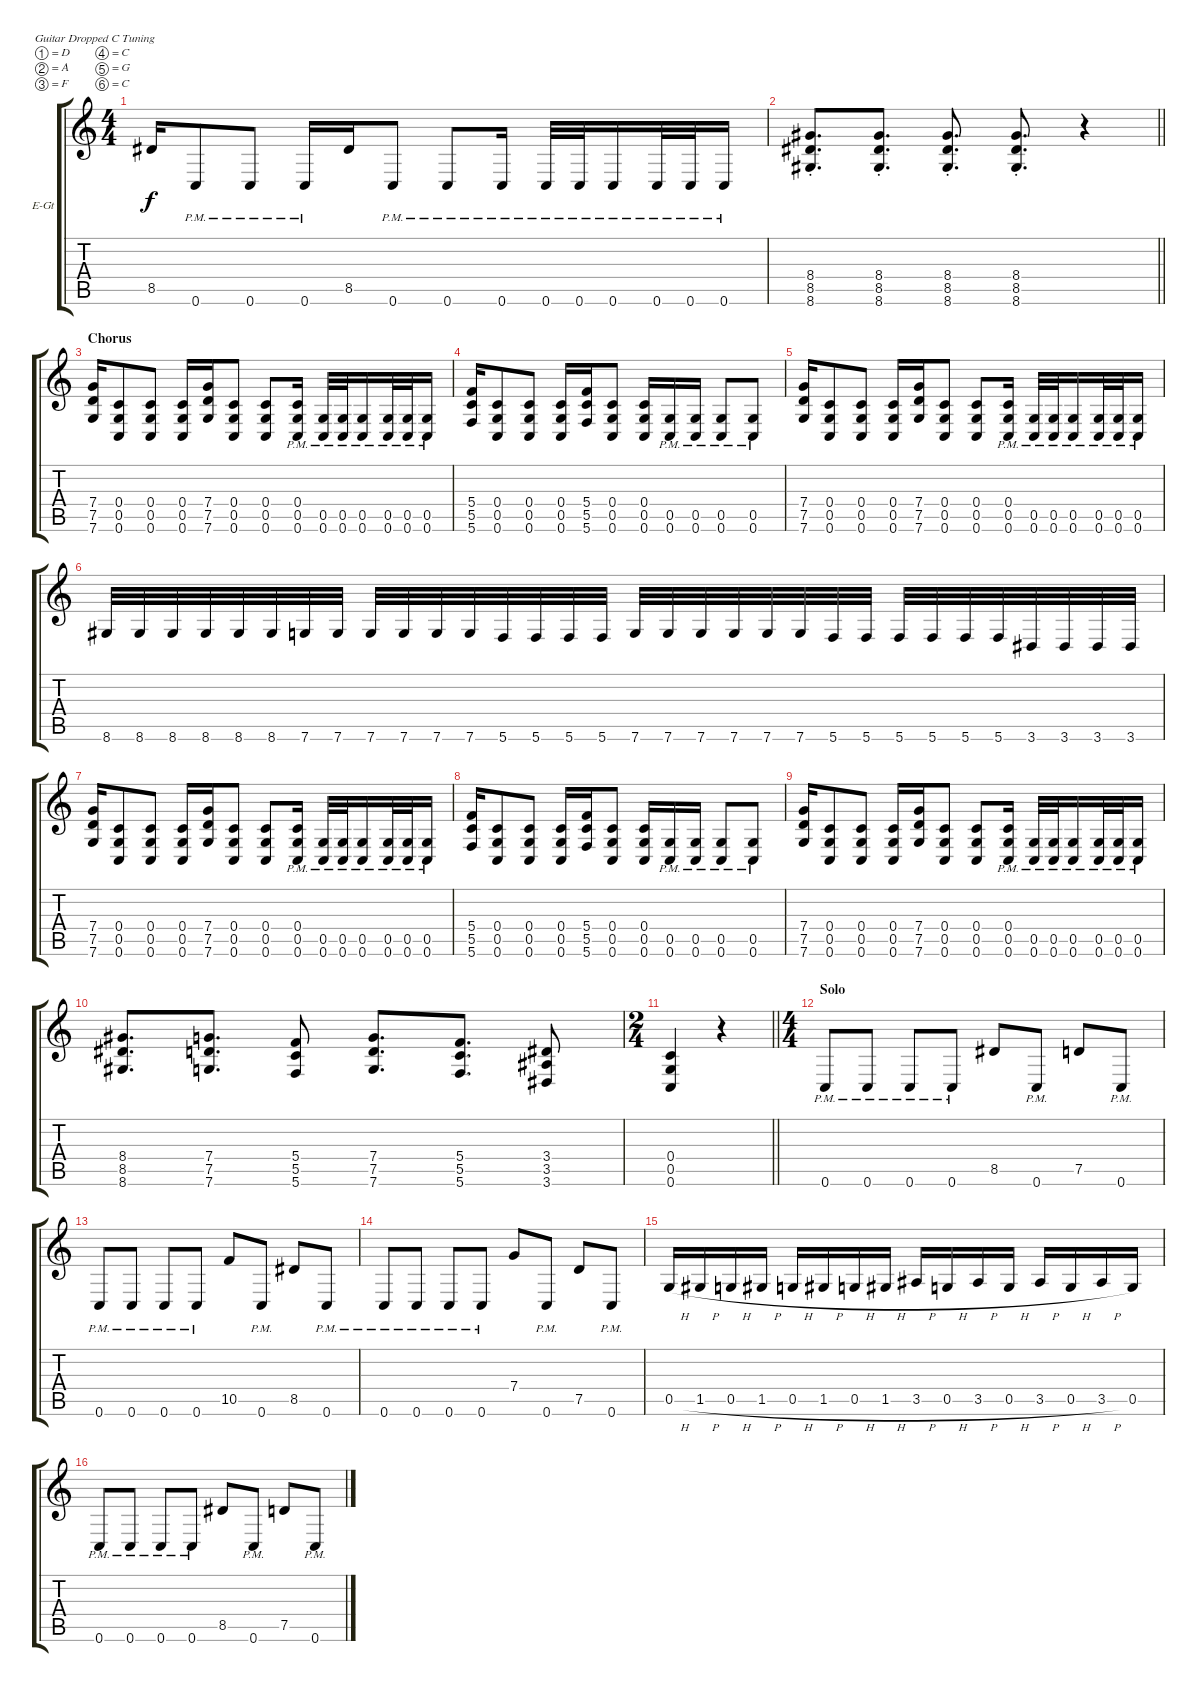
\bracketExtendMode groupsimilarinstruments
\firstSystemTrackNameOrientation horizontal
\otherSystemsTrackNameOrientation horizontal
\track ("Guitar 1" "E-Gt") {instrument distortionguitar}
\staff {score tabs}
\tuning (D4 A3 F3 C3 G2 C2)
\ts (4 4)
\tempo (94 hide)
\clef g2
\ks c
8.5.16{dy f} 0.6{pm}.8 0.6{pm}.8 0.6{pm}.16 8.5.16 0.6{pm}.8 0.6{pm}.8 0.6{pm}.16 0.6{pm}.32 0.6{pm}.32 0.6{pm}.16 0.6{pm}.32 0.6{pm}.32 0.6{pm}.16 |
\barLineRight lightlight
(8.4{st} 8.5{st} 8.6{st}).8{d} (8.4{st} 8.5{st} 8.6{st}).8{d} (8.4{st} 8.5{st} 8.6{st}).8{d} (8.4{st} 8.5{st} 8.6{st}).8{d} r.4 |
\section ("" "Chorus")
(7.4 7.5 7.6).16 (0.4 0.5 0.6).8 (0.4 0.5 0.6).8 (0.4 0.5 0.6).16 (7.4 7.5 7.6).16 (0.4 0.5 0.6).8 (0.4 0.5 0.6).8 (0.4{pm} 0.5{pm} 0.6{pm}).16 (0.5{pm} 0.6{pm}).32 (0.5{pm} 0.6{pm}).32 (0.5{pm} 0.6{pm}).16 (0.5{pm} 0.6{pm}).32 (0.5{pm} 0.6{pm}).32 (0.5{pm} 0.6{pm}).16 |
(5.4 5.5 5.6).16 (0.4 0.5 0.6).8 (0.4 0.5 0.6).8 (0.4 0.5 0.6).16 (5.4 5.5 5.6).16 (0.4 0.5 0.6).8 (0.4 0.5 0.6).16 (0.5{pm} 0.6{pm}).16 (0.5{pm} 0.6{pm}).16 (0.5{pm} 0.6{pm}).8 (0.5{pm} 0.6{pm}).8 |
(7.4 7.5 7.6).16 (0.4 0.5 0.6).8 (0.4 0.5 0.6).8 (0.4 0.5 0.6).16 (7.4 7.5 7.6).16 (0.4 0.5 0.6).8 (0.4 0.5 0.6).8 (0.4{pm} 0.5{pm} 0.6{pm}).16 (0.5{pm} 0.6{pm}).32 (0.5{pm} 0.6{pm}).32 (0.5{pm} 0.6{pm}).16 (0.5{pm} 0.6{pm}).32 (0.5{pm} 0.6{pm}).32 (0.5{pm} 0.6{pm}).16 |
8.6.32 8.6.32 8.6.32 8.6.32 8.6.32 8.6.32 7.6.32 7.6.32 7.6.32 7.6.32 7.6.32 7.6.32 5.6.32 5.6.32 5.6.32 5.6.32 7.6.32 7.6.32 7.6.32 7.6.32 7.6.32 7.6.32 5.6.32 5.6.32 5.6.32 5.6.32 5.6.32 5.6.32 3.6.32 3.6.32 3.6.32 3.6.32 |
(7.4 7.5 7.6).16 (0.4 0.5 0.6).8 (0.4 0.5 0.6).8 (0.4 0.5 0.6).16 (7.4 7.5 7.6).16 (0.4 0.5 0.6).8 (0.4 0.5 0.6).8 (0.4{pm} 0.5{pm} 0.6{pm}).16 (0.5{pm} 0.6{pm}).32 (0.5{pm} 0.6{pm}).32 (0.5{pm} 0.6{pm}).16 (0.5{pm} 0.6{pm}).32 (0.5{pm} 0.6{pm}).32 (0.5{pm} 0.6{pm}).16 |
(5.4 5.5 5.6).16 (0.4 0.5 0.6).8 (0.4 0.5 0.6).8 (0.4 0.5 0.6).16 (5.4 5.5 5.6).16 (0.4 0.5 0.6).8 (0.4 0.5 0.6).16 (0.5{pm} 0.6{pm}).16 (0.5{pm} 0.6{pm}).16 (0.5{pm} 0.6{pm}).8 (0.5{pm} 0.6{pm}).8 |
(7.4 7.5 7.6).16 (0.4 0.5 0.6).8 (0.4 0.5 0.6).8 (0.4 0.5 0.6).16 (7.4 7.5 7.6).16 (0.4 0.5 0.6).8 (0.4 0.5 0.6).8 (0.4{pm} 0.5{pm} 0.6{pm}).16 (0.5{pm} 0.6{pm}).32 (0.5{pm} 0.6{pm}).32 (0.5{pm} 0.6{pm}).16 (0.5{pm} 0.6{pm}).32 (0.5{pm} 0.6{pm}).32 (0.5{pm} 0.6{pm}).16 |
(8.4 8.5 8.6).8{d} (7.4 7.5 7.6).8{d} (5.4 5.5 5.6).8 (7.4 7.5 7.6).8{d} (5.4 5.5 5.6).8{d} (3.4 3.5 3.6).8 |
\ts (2 4)
\beaming (8 2 2)
\tempo (193 1 hide)
\barLineRight lightlight
(0.4 0.5 0.6).4 r.4 |
\ts (4 4)
\beaming (8 2 2 2 2)
\section ("" "Solo")
\tempo (193 hide)
0.6{pm}.8 0.6{pm}.8 0.6{pm}.8 0.6{pm}.8 8.5.8 0.6{pm}.8 7.5.8 0.6{pm}.8 |
0.6{pm}.8 0.6{pm}.8 0.6{pm}.8 0.6{pm}.8 10.5.8 0.6{pm}.8 8.5.8 0.6{pm}.8 |
0.6{pm}.8 0.6{pm}.8 0.6{pm}.8 0.6{pm}.8 7.4.8 0.6{pm}.8 7.5.8 0.6{pm}.8 |
\tempo (188 1 hide)
0.5{h}.16 1.5{h}.16 0.5{h}.16 1.5{h}.16 0.5{h}.16 1.5{h}.16 0.5{h}.16 1.5{h}.16 3.5{h}.16 0.5{h}.16 3.5{h}.16 0.5{h}.16 3.5{h}.16 0.5{h}.16 3.5{h}.16 0.5.16 |
\tempo (188 hide)
0.6{pm}.8 0.6{pm}.8 0.6{pm}.8 0.6{pm}.8 8.5.8 0.6{pm}.8 7.5.8 0.6{pm}.8
